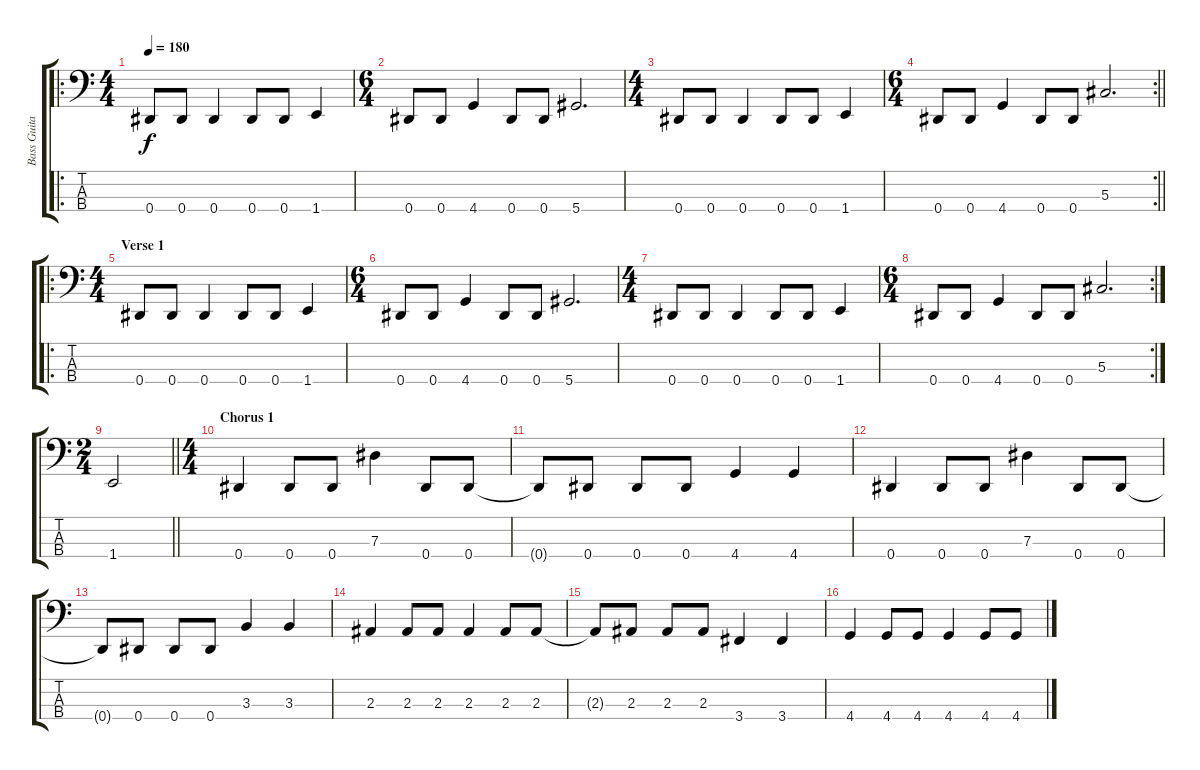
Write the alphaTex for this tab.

\track ("Bass Guitar" "Bass Guita") {instrument electricbassfinger}
\staff {score tabs}
\tuning (Gb2 Db2 Ab1 Eb1) {hide}
\ro
\ts (4 4)
\tempo 180
\clef f4
\ks c
0.4.8{dy f} 0.4.8 0.4.4 0.4.8 0.4.8 1.4.4 |
\ts (6 4)
0.4.8 0.4.8 4.4.4 0.4.8 0.4.8 5.4.2{d} |
\ts (4 4)
0.4.8 0.4.8 0.4.4 0.4.8 0.4.8 1.4.4 |
\rc 2
\ts (6 4)
\barLineRight lightlight
0.4.8 0.4.8 4.4.4 0.4.8 0.4.8 5.3.2{d} |
\ro
\ts (4 4)
\section ("" "Verse 1")
0.4.8 0.4.8 0.4.4 0.4.8 0.4.8 1.4.4 |
\ts (6 4)
0.4.8 0.4.8 4.4.4 0.4.8 0.4.8 5.4.2{d} |
\ts (4 4)
0.4.8 0.4.8 0.4.4 0.4.8 0.4.8 1.4.4 |
\rc 2
\ts (6 4)
0.4.8 0.4.8 4.4.4 0.4.8 0.4.8 5.3.2{d} |
\ts (2 4)
\barLineRight lightlight
1.4.2 |
\ts (4 4)
\section ("" "Chorus 1")
0.4.4 0.4.8 0.4.8 7.3.4 0.4.8 0.4.8 |
0.4{t}.8 0.4.8 0.4.8 0.4.8 4.4.4 4.4.4 |
0.4.4 0.4.8 0.4.8 7.3.4 0.4.8 0.4.8 |
0.4{t}.8 0.4.8 0.4.8 0.4.8 3.3.4 3.3.4 |
2.3.4 2.3.8 2.3.8 2.3.4 2.3.8 2.3.8 |
2.3{t}.8 2.3.8 2.3.8 2.3.8 3.4.4 3.4.4 |
4.4.4 4.4.8 4.4.8 4.4.4 4.4.8 4.4.8
